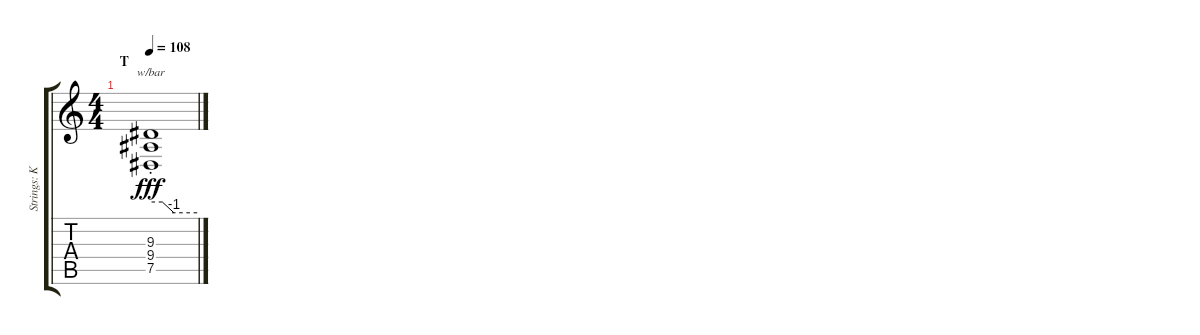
\track ("Strings: Kai" "Strings: K") {instrument synthstrings1}
\staff {score tabs}
\tuning (Eb4 Bb3 Gb3 Db3 Ab2 Eb2) {hide}
\ts (4 4)
\section ("" "T")
\tempo 108
\clef g2
\ks c
(9.3{st} 9.4{st} 7.5{st}).1{tbe (custom default 0 0 15 0 30 -4 60 -4) dy fff}
